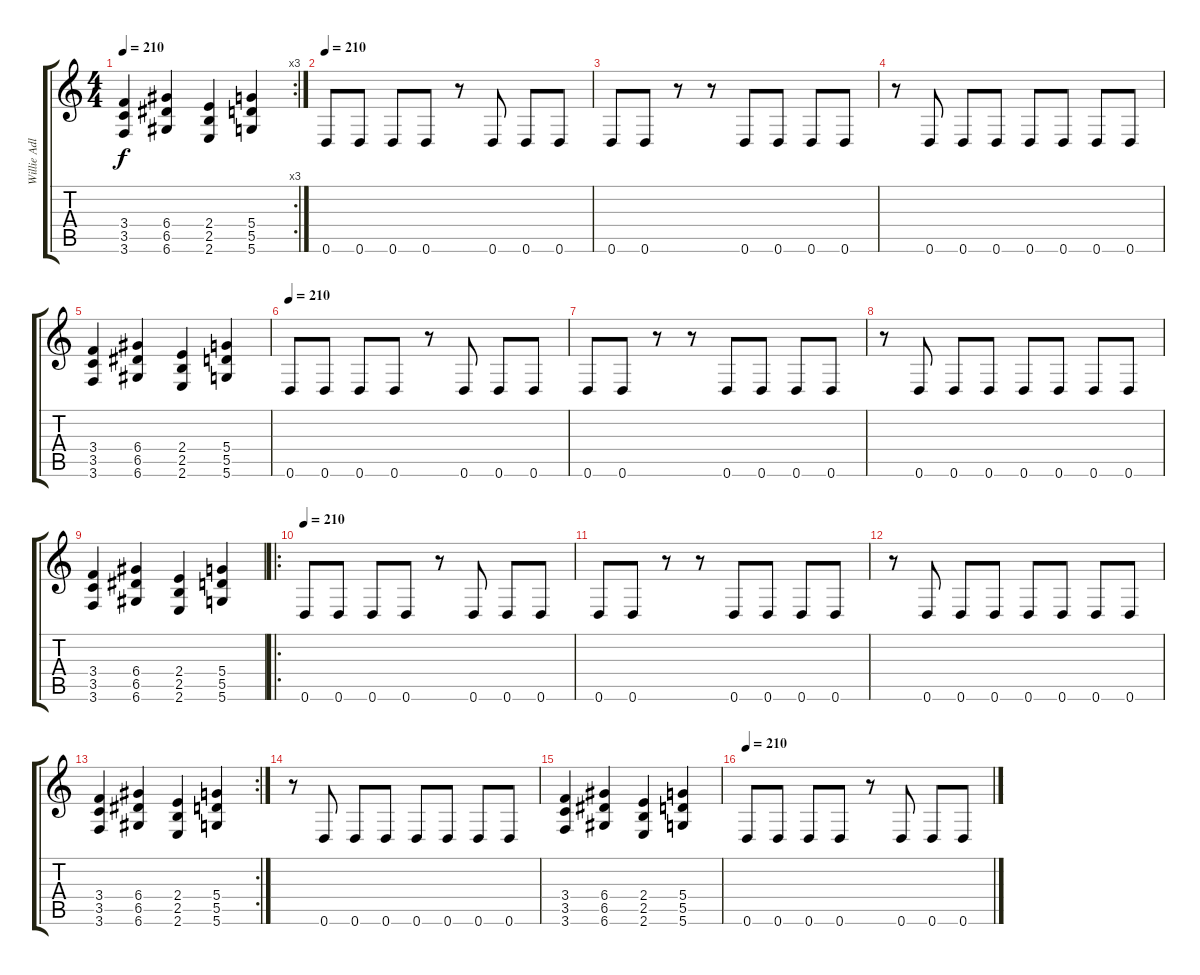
\track ("Willie Adler" "Willie Adl") {instrument distortionguitar}
\staff {score tabs}
\tuning (E4 B3 G3 D3 A2 D2) {hide}
\rc 3
\ts (4 4)
\tempo 210
\clef g2
\ks c
(3.4 3.5 3.6).4{dy f} (6.4 6.5 6.6).4 (2.4 2.5 2.6).4 (5.4 5.5 5.6).4 |
\tempo 210
0.6.8 0.6.8 0.6.8 0.6.8 r.8 0.6.8 0.6.8 0.6.8 |
0.6.8 0.6.8 r.8 r.8 0.6.8 0.6.8 0.6.8 0.6.8 |
r.8 0.6.8 0.6.8 0.6.8 0.6.8 0.6.8 0.6.8 0.6.8 |
(3.4 3.5 3.6).4 (6.4 6.5 6.6).4 (2.4 2.5 2.6).4 (5.4 5.5 5.6).4 |
\tempo 210
0.6.8 0.6.8 0.6.8 0.6.8 r.8 0.6.8 0.6.8 0.6.8 |
0.6.8 0.6.8 r.8 r.8 0.6.8 0.6.8 0.6.8 0.6.8 |
r.8 0.6.8 0.6.8 0.6.8 0.6.8 0.6.8 0.6.8 0.6.8 |
(3.4 3.5 3.6).4 (6.4 6.5 6.6).4 (2.4 2.5 2.6).4 (5.4 5.5 5.6).4 |
\ro
\tempo 210
0.6.8 0.6.8 0.6.8 0.6.8 r.8 0.6.8 0.6.8 0.6.8 |
0.6.8 0.6.8 r.8 r.8 0.6.8 0.6.8 0.6.8 0.6.8 |
r.8 0.6.8 0.6.8 0.6.8 0.6.8 0.6.8 0.6.8 0.6.8 |
\rc 2
(3.4 3.5 3.6).4 (6.4 6.5 6.6).4 (2.4 2.5 2.6).4 (5.4 5.5 5.6).4 |
r.8 0.6.8 0.6.8 0.6.8 0.6.8 0.6.8 0.6.8 0.6.8 |
(3.4 3.5 3.6).4 (6.4 6.5 6.6).4 (2.4 2.5 2.6).4 (5.4 5.5 5.6).4 |
\tempo 210
0.6.8 0.6.8 0.6.8 0.6.8 r.8 0.6.8 0.6.8 0.6.8
